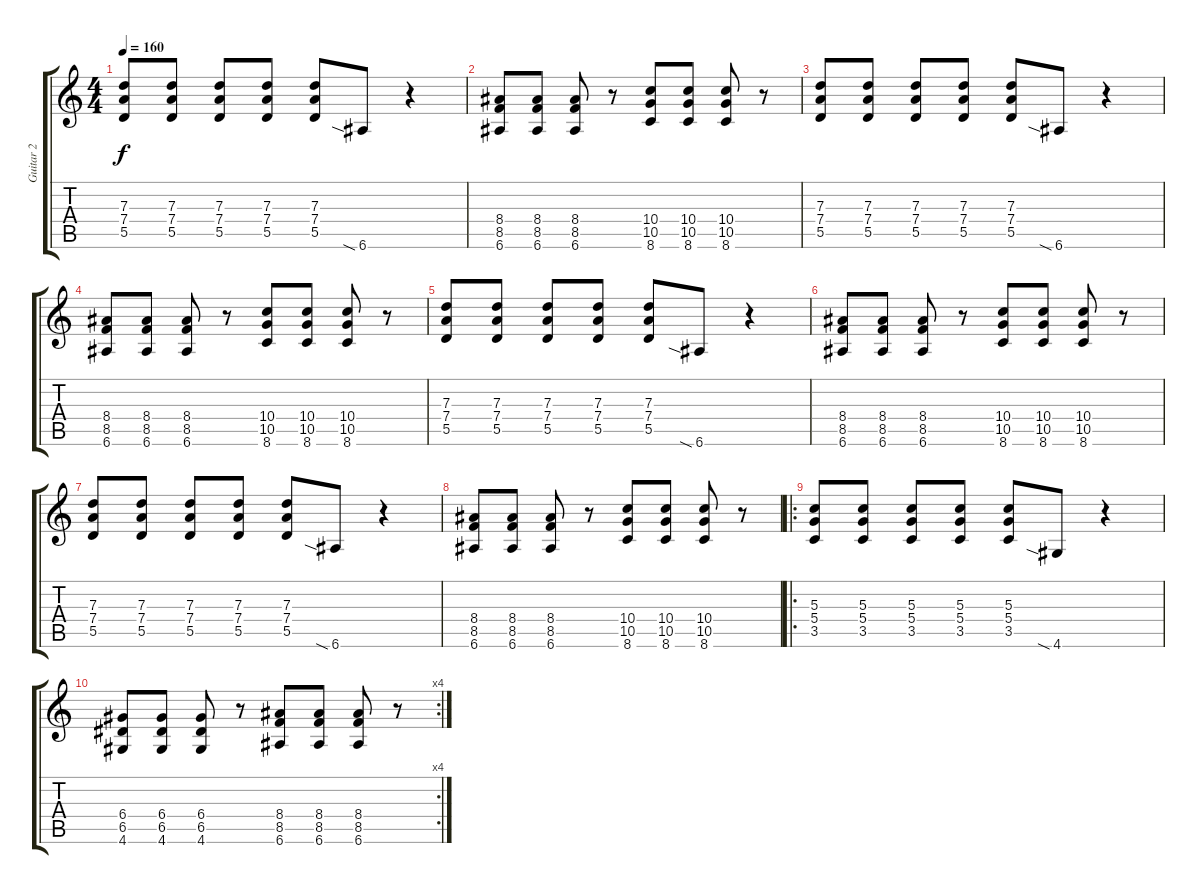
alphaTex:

\track ("Guitar 2" "Guitar 2") {instrument overdrivenguitar}
\staff {score tabs}
\tuning (E4 B3 G3 D3 A2 E2) {hide}
\ts (4 4)
\tempo 160
\clef g2
\ks c
(7.3 7.4 5.5).8{dy f} (7.3 7.4 5.5).8 (7.3 7.4 5.5).8 (7.3 7.4 5.5).8 (7.3 7.4 5.5).8 6.6{sia}.8 r.4 |
(8.4 8.5 6.6).8 (8.4 8.5 6.6).8 (8.4 8.5 6.6).8 r.8 (10.4 10.5 8.6).8 (10.4 10.5 8.6).8 (10.4 10.5 8.6).8 r.8 |
(7.3 7.4 5.5).8 (7.3 7.4 5.5).8 (7.3 7.4 5.5).8 (7.3 7.4 5.5).8 (7.3 7.4 5.5).8 6.6{sia}.8 r.4 |
(8.4 8.5 6.6).8 (8.4 8.5 6.6).8 (8.4 8.5 6.6).8 r.8 (10.4 10.5 8.6).8 (10.4 10.5 8.6).8 (10.4 10.5 8.6).8 r.8 |
(7.3 7.4 5.5).8 (7.3 7.4 5.5).8 (7.3 7.4 5.5).8 (7.3 7.4 5.5).8 (7.3 7.4 5.5).8 6.6{sia}.8 r.4 |
(8.4 8.5 6.6).8 (8.4 8.5 6.6).8 (8.4 8.5 6.6).8 r.8 (10.4 10.5 8.6).8 (10.4 10.5 8.6).8 (10.4 10.5 8.6).8 r.8 |
(7.3 7.4 5.5).8 (7.3 7.4 5.5).8 (7.3 7.4 5.5).8 (7.3 7.4 5.5).8 (7.3 7.4 5.5).8 6.6{sia}.8 r.4 |
(8.4 8.5 6.6).8 (8.4 8.5 6.6).8 (8.4 8.5 6.6).8 r.8 (10.4 10.5 8.6).8 (10.4 10.5 8.6).8 (10.4 10.5 8.6).8 r.8 |
\ro
(5.3 5.4 3.5).8 (5.3 5.4 3.5).8 (5.3 5.4 3.5).8 (5.3 5.4 3.5).8 (5.3 5.4 3.5).8 4.6{sia}.8 r.4 |
\rc 4
(6.4 6.5 4.6).8 (6.4 6.5 4.6).8 (6.4 6.5 4.6).8 r.8 (8.4 8.5 6.6).8 (8.4 8.5 6.6).8 (8.4 8.5 6.6).8 r.8
